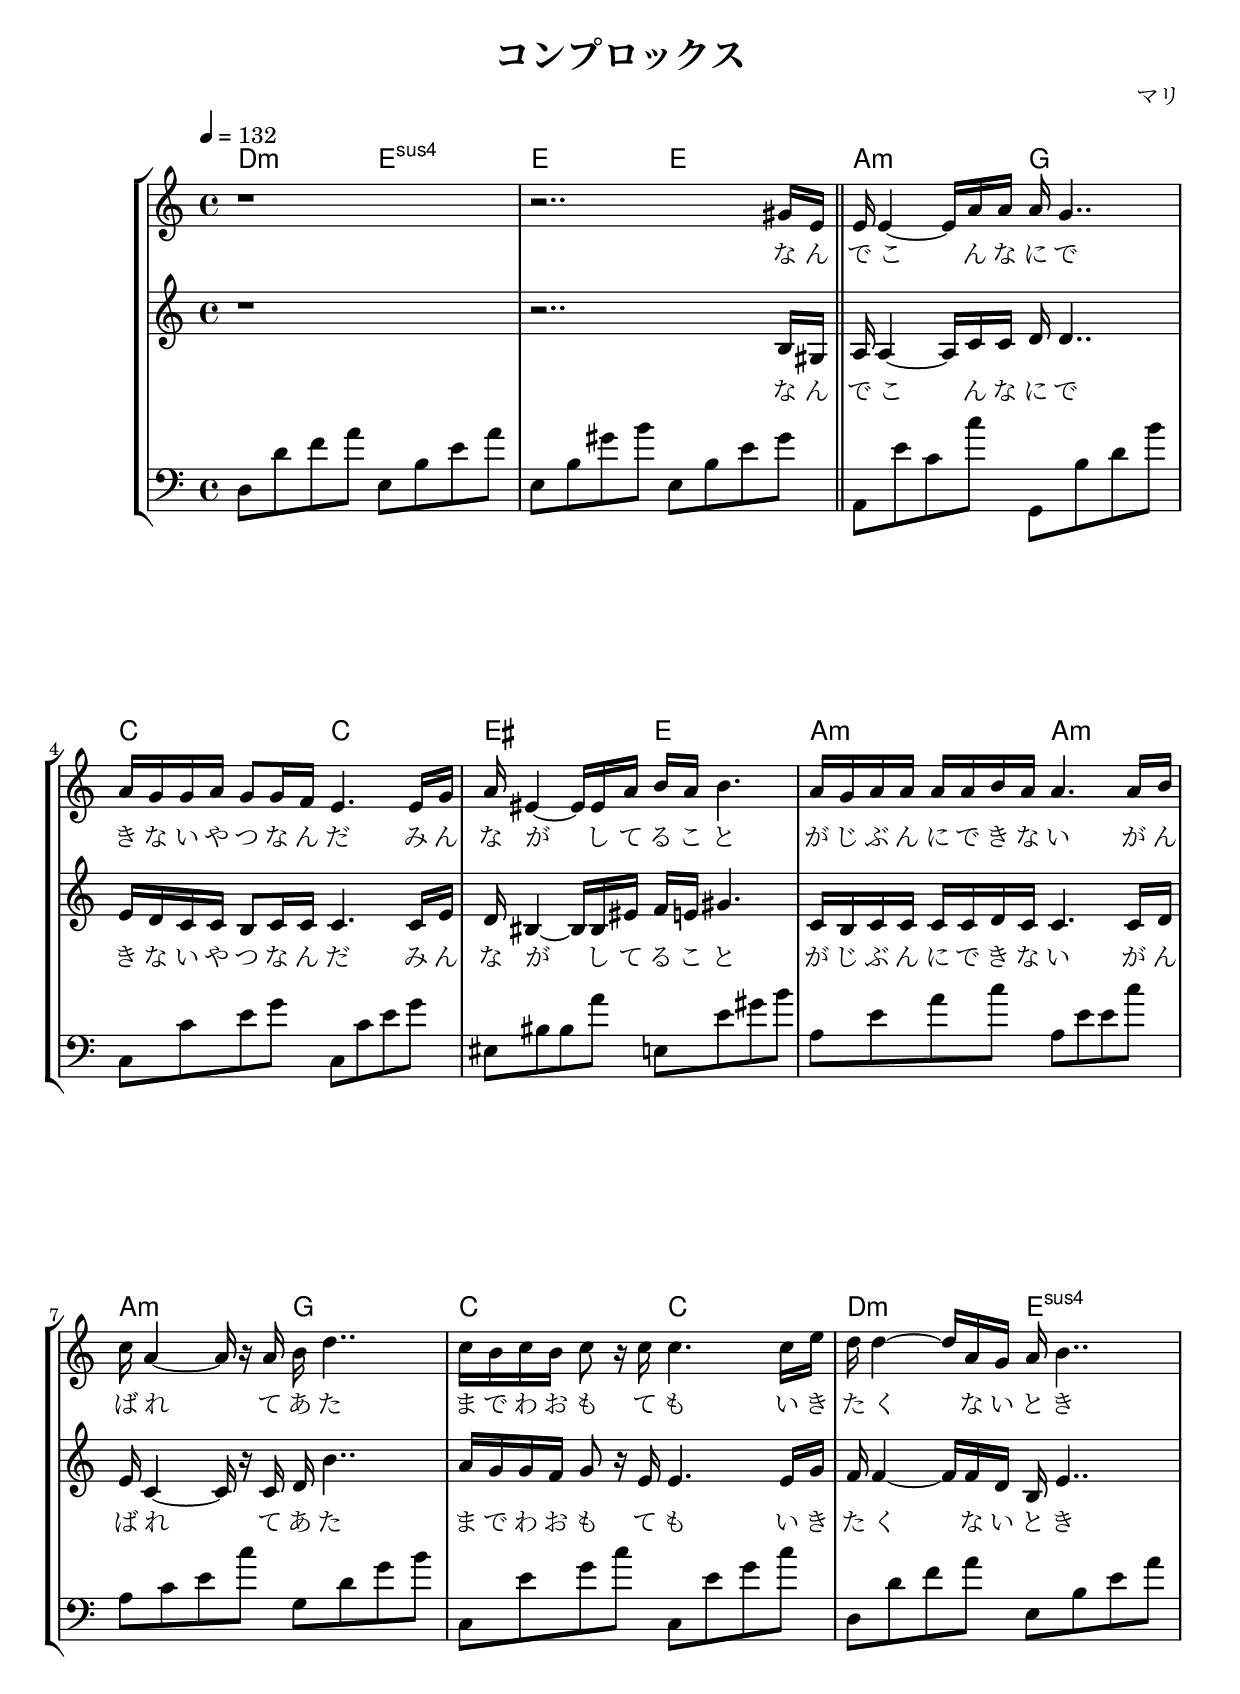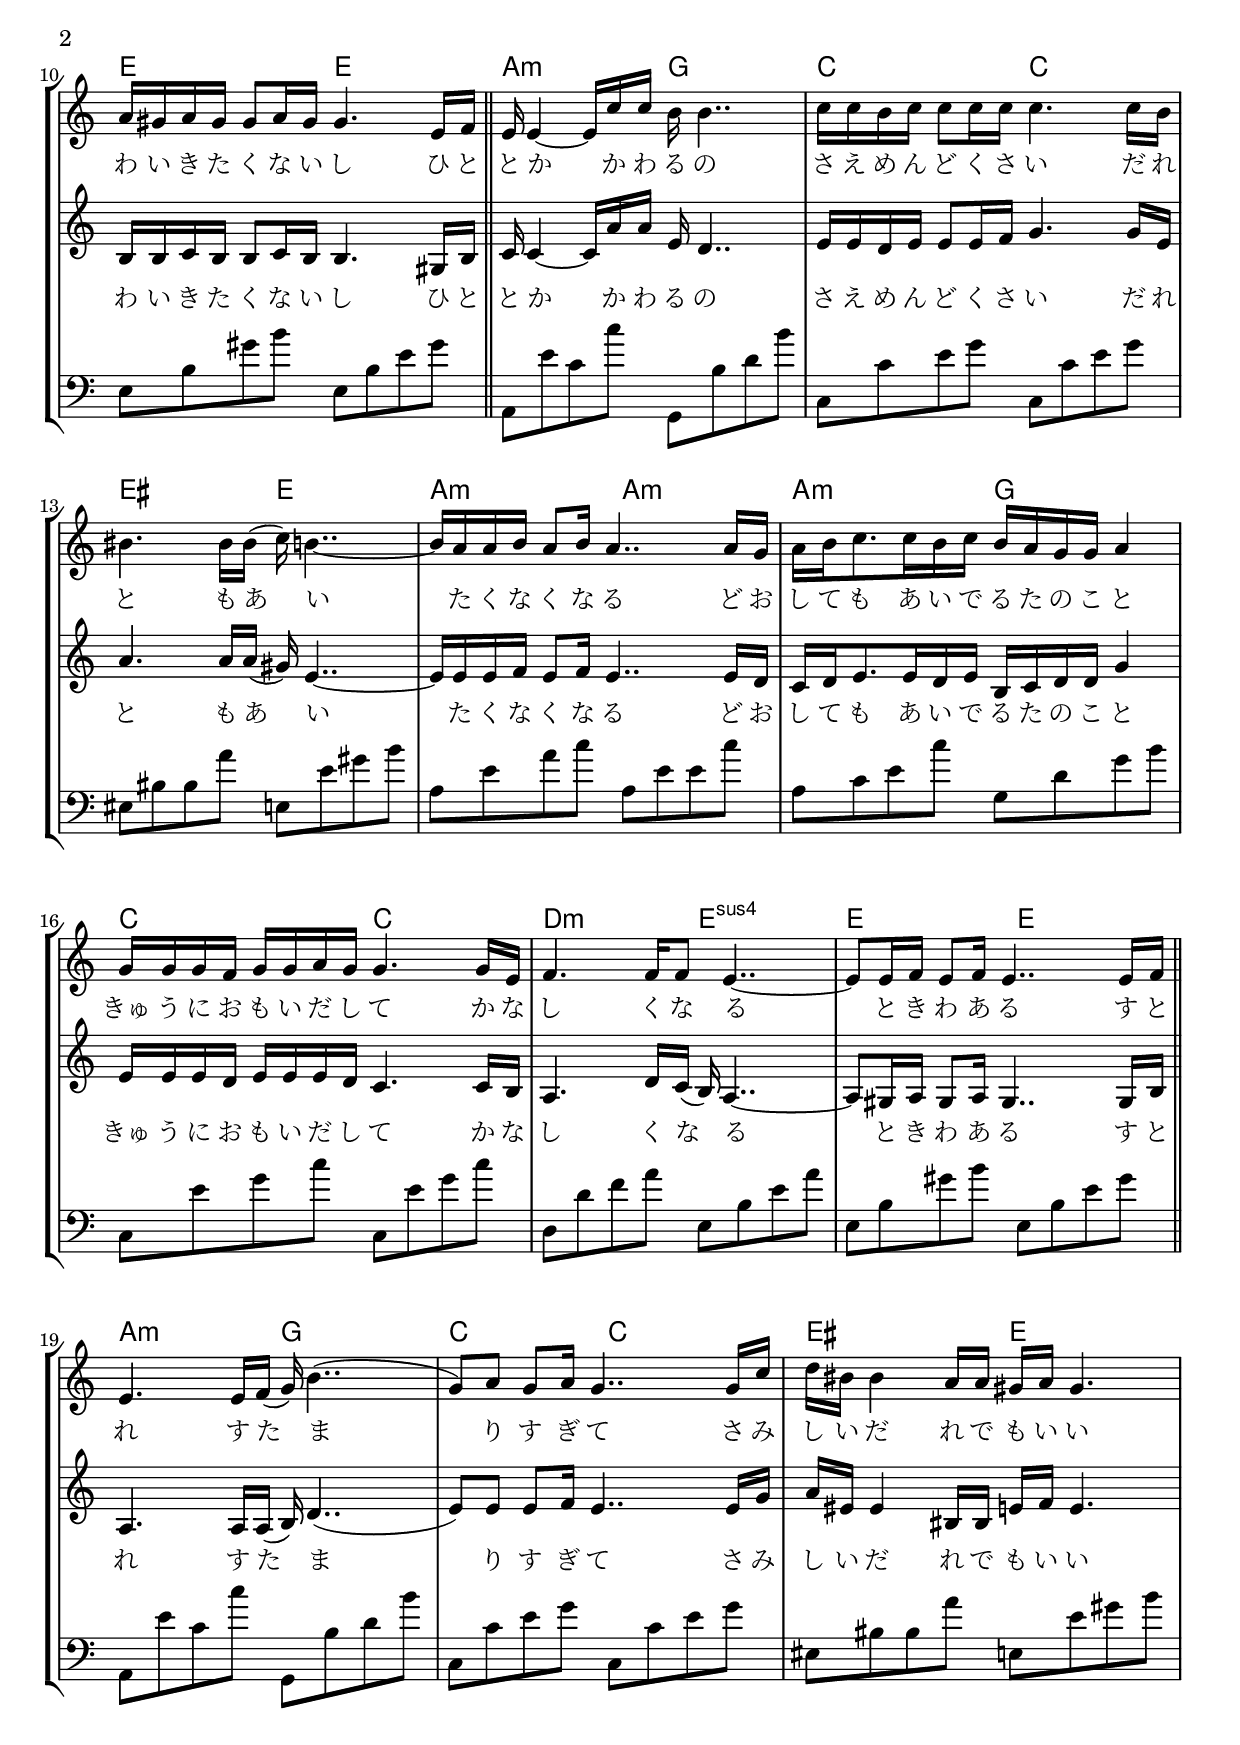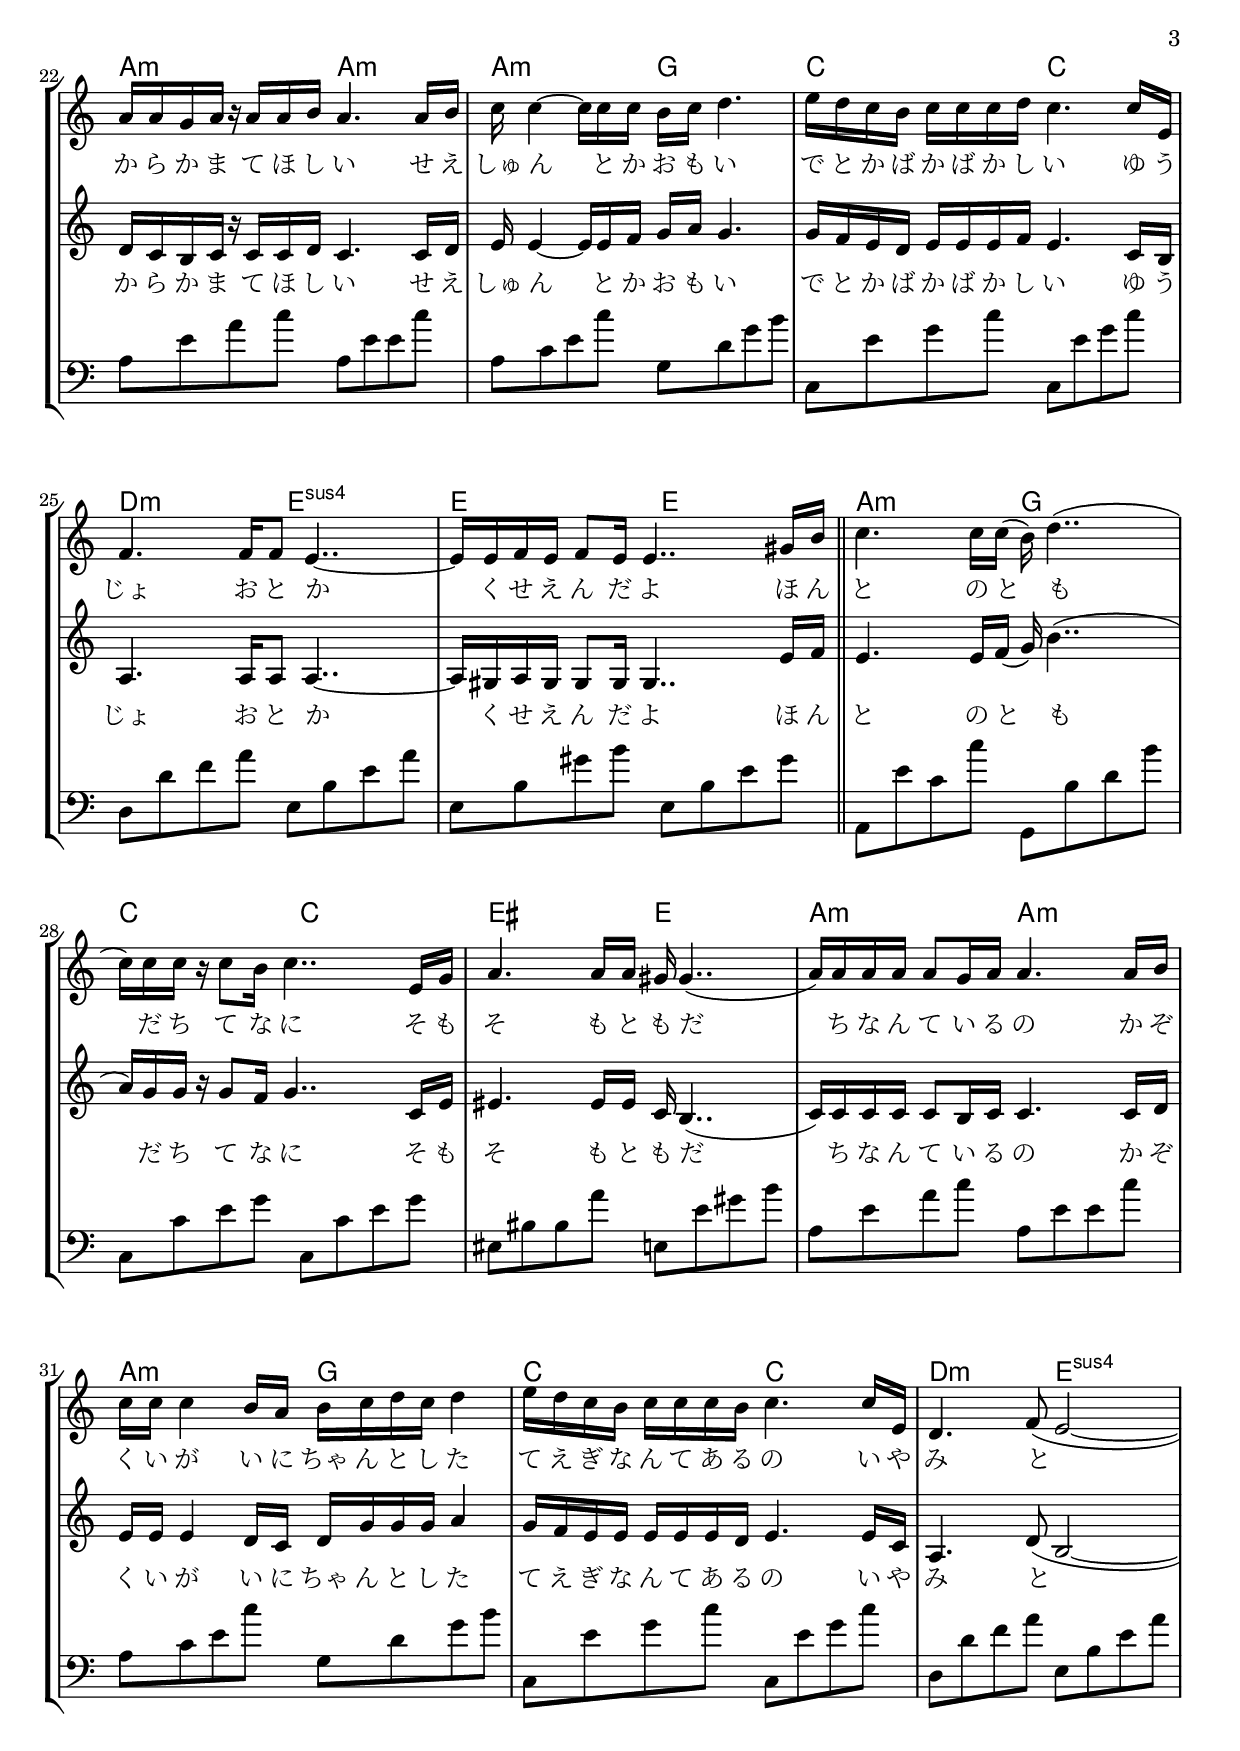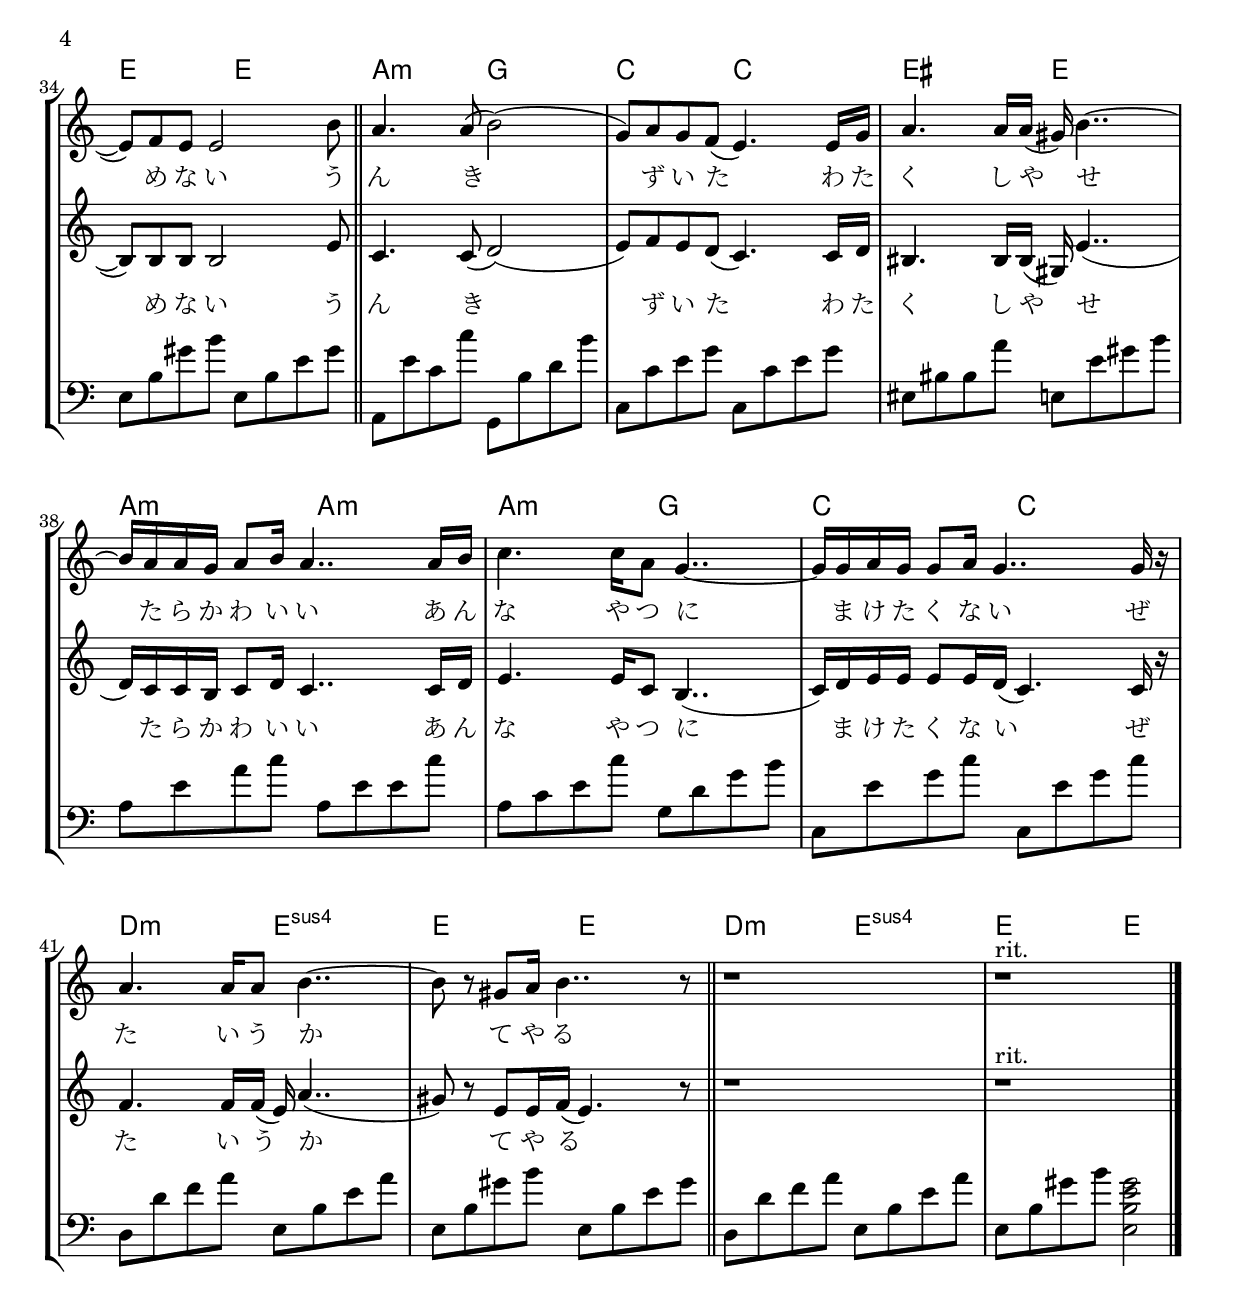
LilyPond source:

\version "2.12.1"

\header {
	title = \markup {コンプロックス}
	composer = \markup \center-column {マリ}
}

harmony = \chordmode {
	d2:m e:sus4 e e 

	a:m g c c eis e a:m a:m a:m g c c d:m e:sus4 e e 

	a:m g c c eis e a:m a:m a:m g c c d:m e:sus4 e e 

	a:m g c c eis e a:m a:m a:m g c c d:m e:sus4 e e 

	a:m g c c eis e a:m a:m a:m g c c d:m e:sus4 e e 

	a:m g c c eis e a:m a:m a:m g c c d:m e:sus4 e e 

	d:m e:sus4 e e 
}

melody = {
	\key c \major
	\tempo 4 = 132
	r1 | r2.. 
	\set Staff.midiInstrument = #"fss0.32"
	gis'16  e'16 
	e'16  e'4~e'16  a'16  a'16  a'16  g'4.. 
	a'16  g'16  g'16  a'16  g'8  g'16  f'16  e'4.  e'16  g'16 
	a'16  eis'4~eis'16  eis'16  a'16  b'16  a'16  b'4. 
	a'16  g'16  a'16  a'16  a'16  a'16  b'16  a'16  a'4.  a'16  b'16 
	c''16  a'4~a'16  r16  a'16  b'16  d''4.. 
	c''16  b'16  c''16  b'16  c''8  r16  c''16  c''4.  c''16  e''16 
	d''16  d''4~d''16  a'16  g'16  a'16  b'4.. 
	a'16  gis'16  a'16  gis'16  gis'8  a'16  gis'16  gis'4.  	\set Staff.midiInstrument = #"fss0.32"
	e'16  f'16 
	e'16  e'4~e'16  c''16  c''16  b'16  b'4.. 
	c''16  c''16  b'16  c''16  c''8  c''16  c''16  c''4.  c''16  b'16 
	bis'4.  bis'16  bis'16  (c''16)  b'4..~ 
	b'16  a'16  a'16  b'16  a'8  b'16  a'4..  a'16  g'16 
	a'16  b'16  c''8.  c''16  b'16  c''16  b'16  a'16  g'16  g'16  a'4 
	g'16  g'16  g'16  f'16  g'16  g'16  a'16  g'16  g'4.  g'16  e'16 
	f'4.  f'16  f'8  e'4..~ 
	e'8  e'16  f'16  e'8  f'16  e'4..  	\set Staff.midiInstrument = #"fss0.32"
	e'16  f'16 
	e'4.  e'16  f'16  (g'16)  b'4.. 
	(g'8)  a'8  g'8  a'16  g'4..  g'16  c''16 
	d''16  bis'16  bis'4  a'16  a'16  gis'16  a'16  gis'4. 
	a'16  a'16  g'16  a'16  r16  a'16  a'16  b'16  a'4.  a'16  b'16 
	c''16  c''4~c''16  c''16  c''16  b'16  c''16  d''4. 
	e''16  d''16  c''16  b'16  c''16  c''16  c''16  d''16  c''4.  c''16  e'16 
	f'4.  f'16  f'8  e'4..~ 
	e'16  e'16  f'16  e'16  f'8  e'16  e'4..  	\set Staff.midiInstrument = #"fss0.32"
	gis'16  b'16 
	c''4.  c''16  c''16  (b'16)  d''4.. 
	(c''16)  c''16  c''16  r16  c''8  b'16  c''4..  e'16  g'16 
	a'4.  a'16  a'16  gis'16  gis'4.. 
	(a'16)  a'16  a'16  a'16  a'8  g'16  a'16  a'4.  a'16  b'16 
	c''16  c''16  c''4  b'16  a'16  b'16  c''16  d''16  c''16  d''4 
	e''16  d''16  c''16  b'16  c''16  c''16  c''16  b'16  c''4.  c''16  e'16 
	d'4.  f'8  (e'2~ 
	e'8)  f'8  e'8  e'2  	\set Staff.midiInstrument = #"fss0.32"
	b'8 
	a'4.  a'8  (b'2) 
	(g'8)  a'8  g'8  f'8  (e'4.)  e'16  g'16 
	a'4.  a'16  a'16  (gis'16)  b'4..~ 
	b'16  a'16  a'16  g'16  a'8  b'16  a'4..  a'16  b'16 
	c''4.  c''16  a'8  g'4..~ 
	g'16  g'16  a'16  g'16  g'8  a'16  g'4..  g'16  r16 
	a'4.  a'16  a'8  b'4..~ 
	b'8  r8  gis'8  a'16  b'4..  	r8 	r1 | r1^"rit." \bar "|."
}

words = \lyricmode {
	
	な  ん  で  こ  ん  な  に  で  き  な  い  や  つ  な  ん  だ  み  ん  な  が  し  て  る  こ  と  が  じ  ぶ  ん  に  で  き  な  い  が  ん  ば  れ  て  あ  た  ま  で  わ  お  も  て  も  い  き  た  く  な  い  と  き  わ  い  き  た  く  な  い  し  
	ひ  と  と  か  か  わ  る  の  さ  え  め  ん  ど  く  さ  い  だ  れ  と  も  あ  い  た  く  な  く  な  る  ど  お  し  て  も  あ  い  で  る  た  の  こ  と  きゅ  う  に  お  も  い  だ  し  て  か  な  し  く  な  る  と  き  わ  あ  る  
	す  と  れ  す  た  ま  り  す  ぎ  て  さ  み  し  い  だ  れ  で  も  い  い  か  ら  か  ま  て  ほ  し  い  せ  え  しゅ  ん  と  か  お  も  い  で  と  か  ば  か  ば  か  し  い  ゆ  う  じょ  お  と  か  く  せ  え  ん  だ  よ  
	ほ  ん  と  の  と  も  だ  ち  て  な  に  そ  も  そ  も  と  も  だ  ち  な  ん  て  い  る  の  か  ぞ  く  い  が  い  に  ちゃ  ん  と  し  た  て  え  ぎ  な  ん  て  あ  る  の  い  や  み  と  め  な  い  
	う  ん  き  ず  い  た  わ  た  く  し  や  せ  た  ら  か  わ  い  い  あ  ん  な  や  つ  に  ま  け  た  く  な  い  ぜ  た  い  う  か  て  や  る  
	
}

secondmelody = {
	\key c \major
	\tempo 4 = 132
	r1 | r2.. 
	\set Staff.midiInstrument = #"fss0.32"
	b16  gis16 
	a16  a4~a16  c'16  c'16  d'16  d'4.. 
	e'16  d'16  c'16  c'16  b8  c'16  c'16  c'4.  c'16  e'16 
	d'16  bis4~bis16  bis16  eis'16  f'16  e'16  gis'4. 
	c'16  b16  c'16  c'16  c'16  c'16  d'16  c'16  c'4.  c'16  d'16 
	e'16  c'4~c'16  r16  c'16  d'16  b'4.. 
	a'16  g'16  g'16  f'16  g'8  r16  e'16  e'4.  e'16  g'16 
	f'16  f'4~f'16  f'16  d'16  b16  e'4.. 
	b16  b16  c'16  b16  b8  c'16  b16  b4.  	\set Staff.midiInstrument = #"fss0.32"
	gis16  b16 
	c'16  c'4~c'16  a'16  a'16  e'16  d'4.. 
	e'16  e'16  d'16  e'16  e'8  e'16  f'16  g'4.  g'16  e'16 
	a'4.  a'16  a'16  (gis'16)  e'4..~ 
	e'16  e'16  e'16  f'16  e'8  f'16  e'4..  e'16  d'16 
	c'16  d'16  e'8.  e'16  d'16  e'16  b16  c'16  d'16  d'16  g'4 
	e'16  e'16  e'16  d'16  e'16  e'16  e'16  d'16  c'4.  c'16  b16 
	a4.  d'16  c'16  (b16)  a4..~ 
	a8  gis16  a16  gis8  a16  gis4..  	\set Staff.midiInstrument = #"fss0.32"
	gis16  b16 
	a4.  a16  a16  (b16)  d'4.. 
	(e'8)  e'8  e'8  f'16  e'4..  e'16  g'16 
	a'16  eis'16  eis'4  bis16  bis16  e'16  f'16  e'4. 
	d'16  c'16  b16  c'16  r16  c'16  c'16  d'16  c'4.  c'16  d'16 
	e'16  e'4~e'16  e'16  f'16  g'16  a'16  g'4. 
	g'16  f'16  e'16  d'16  e'16  e'16  e'16  f'16  e'4.  c'16  b16 
	a4.  a16  a8  a4..~ 
	a16  gis16  a16  gis16  gis8  gis16  gis4..  	\set Staff.midiInstrument = #"fss0.32"
	e'16  f'16 
	e'4.  e'16  f'16  (g'16)  b'4.. 
	(a'16)  g'16  g'16  r16  g'8  f'16  g'4..  c'16  e'16 
	eis'4.  eis'16  eis'16  c'16  b4.. 
	(c'16)  c'16  c'16  c'16  c'8  b16  c'16  c'4.  c'16  d'16 
	e'16  e'16  e'4  d'16  c'16  d'16  g'16  g'16  g'16  a'4 
	g'16  f'16  e'16  e'16  e'16  e'16  e'16  d'16  e'4.  e'16  c'16 
	a4.  d'8  (b2~ 
	b8)  b8  b8  b2  	\set Staff.midiInstrument = #"fss0.32"
	e'8 
	c'4.  c'8  (d'2) 
	(e'8)  f'8  e'8  d'8  (c'4.)  c'16  d'16 
	bis4.  bis16  bis16  (gis16)  e'4.. 
	(d'16)  c'16  c'16  b16  c'8  d'16  c'4..  c'16  d'16 
	e'4.  e'16  c'8  b4.. 
	(c'16)  d'16  e'16  e'16  e'8  e'16  d'16  (c'4.)  c'16  r16 
	f'4.  f'16  f'16  (e'16)  a'4.. 
	(gis'8)  r8  e'8  e'16  f'16  (e'4.)  	r8 	r1 | r1^"rit." \bar "|."
}

secondwords = \lyricmode {
	
	な  ん  で  こ  ん  な  に  で  き  な  い  や  つ  な  ん  だ  み  ん  な  が  し  て  る  こ  と  が  じ  ぶ  ん  に  で  き  な  い  が  ん  ば  れ  て  あ  た  ま  で  わ  お  も  て  も  い  き  た  く  な  い  と  き  わ  い  き  た  く  な  い  し  
	ひ  と  と  か  か  わ  る  の  さ  え  め  ん  ど  く  さ  い  だ  れ  と  も  あ  い  た  く  な  く  な  る  ど  お  し  て  も  あ  い  で  る  た  の  こ  と  きゅ  う  に  お  も  い  だ  し  て  か  な  し  く  な  る  と  き  わ  あ  る  
	す  と  れ  す  た  ま  り  す  ぎ  て  さ  み  し  い  だ  れ  で  も  い  い  か  ら  か  ま  て  ほ  し  い  せ  え  しゅ  ん  と  か  お  も  い  で  と  か  ば  か  ば  か  し  い  ゆ  う  じょ  お  と  か  く  せ  え  ん  だ  よ  
	ほ  ん  と  の  と  も  だ  ち  て  な  に  そ  も  そ  も  と  も  だ  ち  な  ん  て  い  る  の  か  ぞ  く  い  が  い  に  ちゃ  ん  と  し  た  て  え  ぎ  な  ん  て  あ  る  の  い  や  み  と  め  な  い  
	う  ん  き  ず  い  た  わ  た  く  し  や  せ  た  ら  か  わ  い  い  あ  ん  な  や  つ  に  ま  け  た  く  な  い  ぜ  た  い  う  か  て  や  る  
	
}

tempochange = {
	\tempo 4 = 132
	r1 | r1 \bar "||"
	\tempo 4 = 132
	r1 | r1 | r1 | r1 | r1 | r1 | r1 | r1 \bar "||"
	\tempo 4 = 132
	r1 | r1 | r1 | r1 | r1 | r1 | r1 | r1 \bar "||"
	\tempo 4 = 132
	r1 | r1 | r1 | r1 | r1 | r1 | r1 | r1 \bar "||"
	\tempo 4 = 132
	r1 | r1 | r1 | r1 | r1 | r1 | r1 | r1 \bar "||"
	\tempo 4 = 132
	r1 | r1 | r1 | r1 | r1 | r1 | r1 | r1 \bar "||"
	\tempo 4 = 132
	r1 | \tempo 4 = 99 r2 \tempo 4 = 88 r2 \bar "|."
}

mainacc = {
	\clef bass
	\set Staff.midiInstrument = #"Koto"
	\key c \major
	\tempo 4 = 132
	d8 d'8 f'8 a'8
	e8 b8 e'8 a'8
	e8 b8 gis'8 b'8
	e8 b8 e'8 gis'8
	\bar "||"

	\set Staff.midiInstrument = #"Koto"
	a,8 e'8 c'8 c''8
	g,8 b8 d'8 b'8
	c8 c'8 e'8 g'8
	c8 c'8 e'8 g'8
	eis8 bis8 bis8 a'8
	e8 e'8 gis'8 b'8
	a8 e'8 a'8 c''8
	a8 e'8 e'8 c''8
	a8 c'8 e'8 c''8
	g8 d'8 g'8 b'8
	c8 e'8 g'8 c''8
	c8 e'8 g'8 c''8
	d8 d'8 f'8 a'8
	e8 b8 e'8 a'8
	e8 b8 gis'8 b'8
	e8 b8 e'8 gis'8
	\bar "||"

	\set Staff.midiInstrument = #"Koto"
	a,8 e'8 c'8 c''8
	g,8 b8 d'8 b'8
	c8 c'8 e'8 g'8
	c8 c'8 e'8 g'8
	eis8 bis8 bis8 a'8
	e8 e'8 gis'8 b'8
	a8 e'8 a'8 c''8
	a8 e'8 e'8 c''8
	a8 c'8 e'8 c''8
	g8 d'8 g'8 b'8
	c8 e'8 g'8 c''8
	c8 e'8 g'8 c''8
	d8 d'8 f'8 a'8
	e8 b8 e'8 a'8
	e8 b8 gis'8 b'8
	e8 b8 e'8 gis'8
	\bar "||"

	\set Staff.midiInstrument = #"Koto"
	a,8 e'8 c'8 c''8
	g,8 b8 d'8 b'8
	c8 c'8 e'8 g'8
	c8 c'8 e'8 g'8
	eis8 bis8 bis8 a'8
	e8 e'8 gis'8 b'8
	a8 e'8 a'8 c''8
	a8 e'8 e'8 c''8
	a8 c'8 e'8 c''8
	g8 d'8 g'8 b'8
	c8 e'8 g'8 c''8
	c8 e'8 g'8 c''8
	d8 d'8 f'8 a'8
	e8 b8 e'8 a'8
	e8 b8 gis'8 b'8
	e8 b8 e'8 gis'8
	\bar "||"

	\set Staff.midiInstrument = #"Koto"
	a,8 e'8 c'8 c''8
	g,8 b8 d'8 b'8
	c8 c'8 e'8 g'8
	c8 c'8 e'8 g'8
	eis8 bis8 bis8 a'8
	e8 e'8 gis'8 b'8
	a8 e'8 a'8 c''8
	a8 e'8 e'8 c''8
	a8 c'8 e'8 c''8
	g8 d'8 g'8 b'8
	c8 e'8 g'8 c''8
	c8 e'8 g'8 c''8
	d8 d'8 f'8 a'8
	e8 b8 e'8 a'8
	e8 b8 gis'8 b'8
	e8 b8 e'8 gis'8
	\bar "||"

	\set Staff.midiInstrument = #"Koto"
	a,8 e'8 c'8 c''8
	g,8 b8 d'8 b'8
	c8 c'8 e'8 g'8
	c8 c'8 e'8 g'8
	eis8 bis8 bis8 a'8
	e8 e'8 gis'8 b'8
	a8 e'8 a'8 c''8
	a8 e'8 e'8 c''8
	a8 c'8 e'8 c''8
	g8 d'8 g'8 b'8
	c8 e'8 g'8 c''8
	c8 e'8 g'8 c''8
	d8 d'8 f'8 a'8
	e8 b8 e'8 a'8
	e8 b8 gis'8 b'8
	e8 b8 e'8 gis'8
	\bar "||"

	\set Staff.midiInstrument = #"Koto"
	d8 d'8 f'8 a'8
	e8 b8 e'8 a'8
	e8 b8 gis'8 b'8
	<e b e' gis'>2
	\bar "|."
}

subacc = {
	\clef bass
	\set Staff.midiInstrument = #"FX 4 (atmosphere)"
	\key c \major
	\tempo 4 = 132
	r8 d8 <d' f' a'>4
	e64~ <e~ b~> <e~ b~ e'~> <e b e' a'>~ <e b e' a'>4..
	r8 e8 <b gis' b'>4
	e64~ <e~ b~> <e~ b~ e'~> <e b e' gis'>~ <e b e' gis'>4..
	\bar "||"

	\set Staff.midiInstrument = #"FX 4 (atmosphere)"
	r8 a,8 <e' c' c''>4
	g,64~ <g,~ b~> <g,~ b~ d'~> <g, b d' b'>~ <g, b d' b'>4..
	r8 c8 <c' e' g'>4
	c64~ <c~ c'~> <c~ c'~ e'~> <c c' e' g'>~ <c c' e' g'>4..
	r8 eis8 <bis bis a'>4
	e64~ <e~ e'~> <e~ e'~ gis'~> <e e' gis' b'>~ <e e' gis' b'>4..
	r8 a8 <e' a' c''>4
	a64~ <a~ e'~> <a~ e'~ e'~> <a e' e' c''>~ <a e' e' c''>4..
	r8 a8 <c' e' c''>4
	g64~ <g~ d'~> <g~ d'~ g'~> <g d' g' b'>~ <g d' g' b'>4..
	r8 c8 <e' g' c''>4
	c64~ <c~ e'~> <c~ e'~ g'~> <c e' g' c''>~ <c e' g' c''>4..
	r8 d8 <d' f' a'>4
	e64~ <e~ b~> <e~ b~ e'~> <e b e' a'>~ <e b e' a'>4..
	r8 e8 <b gis' b'>4
	e64~ <e~ b~> <e~ b~ e'~> <e b e' gis'>~ <e b e' gis'>4..
	\bar "||"

	\set Staff.midiInstrument = #"FX 4 (atmosphere)"
	r8 a,8 <e' c' c''>4
	g,64~ <g,~ b~> <g,~ b~ d'~> <g, b d' b'>~ <g, b d' b'>4..
	r8 c8 <c' e' g'>4
	c64~ <c~ c'~> <c~ c'~ e'~> <c c' e' g'>~ <c c' e' g'>4..
	r8 eis8 <bis bis a'>4
	e64~ <e~ e'~> <e~ e'~ gis'~> <e e' gis' b'>~ <e e' gis' b'>4..
	r8 a8 <e' a' c''>4
	a64~ <a~ e'~> <a~ e'~ e'~> <a e' e' c''>~ <a e' e' c''>4..
	r8 a8 <c' e' c''>4
	g64~ <g~ d'~> <g~ d'~ g'~> <g d' g' b'>~ <g d' g' b'>4..
	r8 c8 <e' g' c''>4
	c64~ <c~ e'~> <c~ e'~ g'~> <c e' g' c''>~ <c e' g' c''>4..
	r8 d8 <d' f' a'>4
	e64~ <e~ b~> <e~ b~ e'~> <e b e' a'>~ <e b e' a'>4..
	r8 e8 <b gis' b'>4
	e64~ <e~ b~> <e~ b~ e'~> <e b e' gis'>~ <e b e' gis'>4..
	\bar "||"

	\set Staff.midiInstrument = #"FX 4 (atmosphere)"
	r8 a,8 <e' c' c''>4
	g,64~ <g,~ b~> <g,~ b~ d'~> <g, b d' b'>~ <g, b d' b'>4..
	r8 c8 <c' e' g'>4
	c64~ <c~ c'~> <c~ c'~ e'~> <c c' e' g'>~ <c c' e' g'>4..
	r8 eis8 <bis bis a'>4
	e64~ <e~ e'~> <e~ e'~ gis'~> <e e' gis' b'>~ <e e' gis' b'>4..
	r8 a8 <e' a' c''>4
	a64~ <a~ e'~> <a~ e'~ e'~> <a e' e' c''>~ <a e' e' c''>4..
	r8 a8 <c' e' c''>4
	g64~ <g~ d'~> <g~ d'~ g'~> <g d' g' b'>~ <g d' g' b'>4..
	r8 c8 <e' g' c''>4
	c64~ <c~ e'~> <c~ e'~ g'~> <c e' g' c''>~ <c e' g' c''>4..
	r8 d8 <d' f' a'>4
	e64~ <e~ b~> <e~ b~ e'~> <e b e' a'>~ <e b e' a'>4..
	r8 e8 <b gis' b'>4
	e64~ <e~ b~> <e~ b~ e'~> <e b e' gis'>~ <e b e' gis'>4..
	\bar "||"

	\set Staff.midiInstrument = #"FX 4 (atmosphere)"
	r8 a,8 <e' c' c''>4
	g,64~ <g,~ b~> <g,~ b~ d'~> <g, b d' b'>~ <g, b d' b'>4..
	r8 c8 <c' e' g'>4
	c64~ <c~ c'~> <c~ c'~ e'~> <c c' e' g'>~ <c c' e' g'>4..
	r8 eis8 <bis bis a'>4
	e64~ <e~ e'~> <e~ e'~ gis'~> <e e' gis' b'>~ <e e' gis' b'>4..
	r8 a8 <e' a' c''>4
	a64~ <a~ e'~> <a~ e'~ e'~> <a e' e' c''>~ <a e' e' c''>4..
	r8 a8 <c' e' c''>4
	g64~ <g~ d'~> <g~ d'~ g'~> <g d' g' b'>~ <g d' g' b'>4..
	r8 c8 <e' g' c''>4
	c64~ <c~ e'~> <c~ e'~ g'~> <c e' g' c''>~ <c e' g' c''>4..
	r8 d8 <d' f' a'>4
	e64~ <e~ b~> <e~ b~ e'~> <e b e' a'>~ <e b e' a'>4..
	r8 e8 <b gis' b'>4
	e64~ <e~ b~> <e~ b~ e'~> <e b e' gis'>~ <e b e' gis'>4..
	\bar "||"

	\set Staff.midiInstrument = #"FX 4 (atmosphere)"
	r8 a,8 <e' c' c''>4
	g,64~ <g,~ b~> <g,~ b~ d'~> <g, b d' b'>~ <g, b d' b'>4..
	r8 c8 <c' e' g'>4
	c64~ <c~ c'~> <c~ c'~ e'~> <c c' e' g'>~ <c c' e' g'>4..
	r8 eis8 <bis bis a'>4
	e64~ <e~ e'~> <e~ e'~ gis'~> <e e' gis' b'>~ <e e' gis' b'>4..
	r8 a8 <e' a' c''>4
	a64~ <a~ e'~> <a~ e'~ e'~> <a e' e' c''>~ <a e' e' c''>4..
	r8 a8 <c' e' c''>4
	g64~ <g~ d'~> <g~ d'~ g'~> <g d' g' b'>~ <g d' g' b'>4..
	r8 c8 <e' g' c''>4
	c64~ <c~ e'~> <c~ e'~ g'~> <c e' g' c''>~ <c e' g' c''>4..
	r8 d8 <d' f' a'>4
	e64~ <e~ b~> <e~ b~ e'~> <e b e' a'>~ <e b e' a'>4..
	r8 e8 <b gis' b'>4
	e64~ <e~ b~> <e~ b~ e'~> <e b e' gis'>~ <e b e' gis'>4..
	\bar "||"

	\set Staff.midiInstrument = #"FX 4 (atmosphere)"
	r8 d8 <d' f' a'>4
	e64~ <e~ b~> <e~ b~ e'~> <e b e' a'>~ <e b e' a'>4..
	r8 e8 <b gis' b'>4
	e64~ <e~ b~> <e~ b~ e'~> <e b e' gis'>~ <e b e' gis'>4..
	\bar "|."
}

percA = {
	\drummode {
	r8 cymr16 cymr16 cymr8 cymr16 cymr16 cymr8 cymr16 cymr16 cymr8 cymr8  |cymr8 cymr16 cymr16 cymr8 cymr16 cymr16 cymr8 cymr16 cymr16 cymr8 cymr8  \bar "||"
	r8 cymr16 cymr16 cymr8 cymr16 cymr16 cymr8 cymr16 cymr16 cymr8 cymr8  |cymr8 cymr16 cymr16 cymr8 cymr16 cymr16 cymr8 cymr16 cymr16 cymr8 cymr8  |cymr8 cymr16 cymr16 cymr8 cymr16 cymr16 cymr8 cymr16 cymr16 cymr8 cymr16 cymr16  |cymr8 cymr16 cymr16 cymr8 cymr16 cymr16 cymr8 cymr16 cymr16 cymr8 cymr8  |r8 cymr16 cymr16 cymr8 cymr16 cymr16 cymr8 cymr16 cymr16 cymr8 cymr8  |cymr8 cymr16 cymr16 cymr8 cymr16 cymr16 cymr8 cymr16 cymr16 cymr8 cymr8  |cymr8 cymr16 cymr16 cymr8 cymr16 cymr16 cymr8 cymr16 cymr16 cymr8 cymr16 cymr16  |cymr8 cymr16 cymr16 cymr8 cymr16 cymr16 cymr8 cymr16 cymr16 cymr8 cymr8  \bar "||"
	r8 cymr16 cymr16 cymr8 cymr16 cymr16 cymr8 cymr16 cymr16 cymr8 cymr8  |cymr8 cymr16 cymr16 cymr8 cymr16 cymr16 cymr8 cymr16 cymr16 cymr8 cymr8  |cymr8 cymr16 cymr16 cymr8 cymr16 cymr16 cymr8 cymr16 cymr16 cymr8 cymr16 cymr16  |cymr8 cymr16 cymr16 cymr8 cymr16 cymr16 cymr8 cymr16 cymr16 cymr8 cymr8  |r8 cymr16 cymr16 cymr8 cymr16 cymr16 cymr8 cymr16 cymr16 cymr8 cymr8  |cymr8 cymr16 cymr16 cymr8 cymr16 cymr16 cymr8 cymr16 cymr16 cymr8 cymr8  |cymr8 cymr16 cymr16 cymr8 cymr16 cymr16 cymr8 cymr16 cymr16 cymr8 cymr16 cymr16  |cymr8 cymr16 cymr16 cymr8 cymr16 cymr16 cymr8 cymr16 cymr16 cymr8 cymr8  \bar "||"
	r8 cymr16 cymr16 cymr8 cymr16 cymr16 cymr8 cymr16 cymr16 cymr8 cymr8  |cymr8 cymr16 cymr16 cymr8 cymr16 cymr16 cymr8 cymr16 cymr16 cymr8 cymr8  |cymr8 cymr16 cymr16 cymr8 cymr16 cymr16 cymr8 cymr16 cymr16 cymr8 cymr16 cymr16  |cymr8 cymr16 cymr16 cymr8 cymr16 cymr16 cymr8 cymr16 cymr16 cymr8 cymr8  |r8 cymr16 cymr16 cymr8 cymr16 cymr16 cymr8 cymr16 cymr16 cymr8 cymr8  |cymr8 cymr16 cymr16 cymr8 cymr16 cymr16 cymr8 cymr16 cymr16 cymr8 cymr8  |cymr8 cymr16 cymr16 cymr8 cymr16 cymr16 cymr8 cymr16 cymr16 cymr8 cymr16 cymr16  |cymr8 cymr16 cymr16 cymr8 cymr16 cymr16 cymr8 cymr16 cymr16 cymr8 cymr8  \bar "||"
	r8 cymr16 cymr16 cymr8 cymr16 cymr16 cymr8 cymr16 cymr16 cymr8 cymr8  |cymr8 cymr16 cymr16 cymr8 cymr16 cymr16 cymr8 cymr16 cymr16 cymr8 cymr8  |cymr8 cymr16 cymr16 cymr8 cymr16 cymr16 cymr8 cymr16 cymr16 cymr8 cymr16 cymr16  |cymr8 cymr16 cymr16 cymr8 cymr16 cymr16 cymr8 cymr16 cymr16 cymr8 cymr8  |r8 cymr16 cymr16 cymr8 cymr16 cymr16 cymr8 cymr16 cymr16 cymr8 cymr8  |cymr8 cymr16 cymr16 cymr8 cymr16 cymr16 cymr8 cymr16 cymr16 cymr8 cymr8  |cymr8 cymr16 cymr16 cymr8 cymr16 cymr16 cymr8 cymr16 cymr16 cymr8 cymr16 cymr16  |cymr8 cymr16 cymr16 cymr8 cymr16 cymr16 cymr8 cymr16 cymr16 cymr8 cymr8  \bar "||"
	r8 cymr16 cymr16 cymr8 cymr16 cymr16 cymr8 cymr16 cymr16 cymr8 cymr8  |cymr8 cymr16 cymr16 cymr8 cymr16 cymr16 cymr8 cymr16 cymr16 cymr8 cymr8  |cymr8 cymr16 cymr16 cymr8 cymr16 cymr16 cymr8 cymr16 cymr16 cymr8 cymr16 cymr16  |cymr8 cymr16 cymr16 cymr8 cymr16 cymr16 cymr8 cymr16 cymr16 cymr8 cymr8  |r8 cymr16 cymr16 cymr8 cymr16 cymr16 cymr8 cymr16 cymr16 cymr8 cymr8  |cymr8 cymr16 cymr16 cymr8 cymr16 cymr16 cymr8 cymr16 cymr16 cymr8 cymr8  |cymr8 cymr16 cymr16 cymr8 cymr16 cymr16 cymr8 cymr16 cymr16 cymr8 cymr16 cymr16  |cymr8 cymr16 cymr16 cymr8 cymr16 cymr16 cymr8 cymr16 cymr16 cymr8 cymr8  \bar "||"
	r8 cymr16 cymr16 cymr8 cymr16 cymr16 cymr8 cymr16 cymr16 cymr8 cymr8  |cymr8 cymr16 cymr16 cymr8 cymr16 cymr16 cymr8 cymr16 cymr16 cymr8 cymr8  \bar "|."
	}
}

percB = {
	\drummode {
	r4 sn2 sn4  |r4 sn2 sn8 sn16 sn16  \bar "||"
	r4 sn2 sn4  |r4 sn8 sn4. sn4  |r4 sn2 sn4  |r4 sn8 sn4. sn4  |r4 sn2 sn4  |r4 sn8 sn4. sn4  |r4 sn2 sn4  |r4 sn2 sn8 sn16 sn16  \bar "||"
	r4 sn2 sn4  |r4 sn8 sn4. sn4  |r4 sn2 sn4  |r4 sn8 sn4. sn4  |r4 sn2 sn4  |r4 sn8 sn4. sn4  |r4 sn2 sn4  |r4 sn2 sn8 sn16 sn16  \bar "||"
	r4 sn2 sn4  |r4 sn8 sn4. sn4  |r4 sn2 sn4  |r4 sn8 sn4. sn4  |r4 sn2 sn4  |r4 sn8 sn4. sn4  |r4 sn2 sn4  |r4 sn2 sn8 sn16 sn16  \bar "||"
	r4 sn2 sn4  |r4 sn8 sn4. sn4  |r4 sn2 sn4  |r4 sn8 sn4. sn4  |r4 sn2 sn4  |r4 sn8 sn4. sn4  |r4 sn2 sn4  |r4 sn2 sn8 sn16 sn16  \bar "||"
	r4 sn2 sn4  |r4 sn8 sn4. sn4  |r4 sn2 sn4  |r4 sn8 sn4. sn4  |r4 sn2 sn4  |r4 sn8 sn4. sn4  |r4 sn2 sn4  |r4 sn2 sn8 sn16 sn16  \bar "||"
	r4 sn2 sn4  |r4 sn2 sn8 sn16 sn16  \bar "|."
	}
}

percC = {
	\drummode {
	bd8. bd16 bd8. bd16 bd8. bd16 bd8. bd16  |bd8. bd16 bd8. bd16 bd8. bd16 bd8. bd16  \bar "||"
	bd8. bd16 bd8. bd16 bd8. bd16 bd8. bd16  |bd8. bd16 bd8. bd16 bd8. bd16 bd4  |bd8. bd16 bd8. bd16 bd8. bd16 bd8. bd16  |bd8. bd16 bd8. bd16 bd8. bd16 bd4  |bd8. bd16 bd8. bd16 bd8. bd16 bd8. bd16  |bd8. bd16 bd8. bd16 bd8. bd16 bd4  |bd8. bd16 bd8. bd16 bd8. bd16 bd8. bd16  |bd8. bd16 bd8. bd16 bd8. bd16 bd8. bd16  \bar "||"
	bd8. bd16 bd8. bd16 bd8. bd16 bd8. bd16  |bd8. bd16 bd8. bd16 bd8. bd16 bd4  |bd8. bd16 bd8. bd16 bd8. bd16 bd8. bd16  |bd8. bd16 bd8. bd16 bd8. bd16 bd4  |bd8. bd16 bd8. bd16 bd8. bd16 bd8. bd16  |bd8. bd16 bd8. bd16 bd8. bd16 bd4  |bd8. bd16 bd8. bd16 bd8. bd16 bd8. bd16  |bd8. bd16 bd8. bd16 bd8. bd16 bd8. bd16  \bar "||"
	bd8. bd16 bd8. bd16 bd8. bd16 bd8. bd16  |bd8. bd16 bd8. bd16 bd8. bd16 bd4  |bd8. bd16 bd8. bd16 bd8. bd16 bd8. bd16  |bd8. bd16 bd8. bd16 bd8. bd16 bd4  |bd8. bd16 bd8. bd16 bd8. bd16 bd8. bd16  |bd8. bd16 bd8. bd16 bd8. bd16 bd4  |bd8. bd16 bd8. bd16 bd8. bd16 bd8. bd16  |bd8. bd16 bd8. bd16 bd8. bd16 bd8. bd16  \bar "||"
	bd8. bd16 bd8. bd16 bd8. bd16 bd8. bd16  |bd8. bd16 bd8. bd16 bd8. bd16 bd4  |bd8. bd16 bd8. bd16 bd8. bd16 bd8. bd16  |bd8. bd16 bd8. bd16 bd8. bd16 bd4  |bd8. bd16 bd8. bd16 bd8. bd16 bd8. bd16  |bd8. bd16 bd8. bd16 bd8. bd16 bd4  |bd8. bd16 bd8. bd16 bd8. bd16 bd8. bd16  |bd8. bd16 bd8. bd16 bd8. bd16 bd8. bd16  \bar "||"
	bd8. bd16 bd8. bd16 bd8. bd16 bd8. bd16  |bd8. bd16 bd8. bd16 bd8. bd16 bd4  |bd8. bd16 bd8. bd16 bd8. bd16 bd8. bd16  |bd8. bd16 bd8. bd16 bd8. bd16 bd4  |bd8. bd16 bd8. bd16 bd8. bd16 bd8. bd16  |bd8. bd16 bd8. bd16 bd8. bd16 bd4  |bd8. bd16 bd8. bd16 bd8. bd16 bd8. bd16  |bd8. bd16 bd8. bd16 bd8. bd16 bd8. bd16  \bar "||"
	bd8. bd16 bd8. bd16 bd8. bd16 bd8. bd16  |bd8. bd16 bd8. bd16 bd8. bd16 bd8. bd16  \bar "|."
	}
}

percD = {
	\drummode {
	r1  |r4. tommh2 r8  \bar "||"
	r1  |r2 r16 tommh4. r16  |r1  |r2 r16 tommh4. r16  |r1  |r2 r16 tommh4. r16  |r1  |r4. tommh2 r8  \bar "||"
	r1  |r2 r16 tommh4. r16  |r1  |r2 r16 tommh4. r16  |r1  |r2 r16 tommh4. r16  |r1  |r4. tommh2 r8  \bar "||"
	r1  |r2 r16 tommh4. r16  |r1  |r2 r16 tommh4. r16  |r1  |r2 r16 tommh4. r16  |r1  |r4. tommh2 r8  \bar "||"
	r1  |r2 r16 tommh4. r16  |r1  |r2 r16 tommh4. r16  |r1  |r2 r16 tommh4. r16  |r1  |r4. tommh2 r8  \bar "||"
	r1  |r2 r16 tommh4. r16  |r1  |r2 r16 tommh4. r16  |r1  |r2 r16 tommh4. r16  |r1  |r4. tommh2 r8  \bar "||"
	r1  |r4. tommh2 r8  \bar "|."
	}
}

percE = {
	\drummode {
	r1  |r2 r16 toml4. r16  \bar "||"
	r1  |r2. r8 toml8  |r1  |r2. r8 toml8  |r1  |r2. r8 toml8  |r1  |r2 r16 toml4. r16  \bar "||"
	r1  |r2. r8 toml8  |r1  |r2. r8 toml8  |r1  |r2. r8 toml8  |r1  |r2 r16 toml4. r16  \bar "||"
	r1  |r2. r8 toml8  |r1  |r2. r8 toml8  |r1  |r2. r8 toml8  |r1  |r2 r16 toml4. r16  \bar "||"
	r1  |r2. r8 toml8  |r1  |r2. r8 toml8  |r1  |r2. r8 toml8  |r1  |r2 r16 toml4. r16  \bar "||"
	r1  |r2. r8 toml8  |r1  |r2. r8 toml8  |r1  |r2. r8 toml8  |r1  |r2 r16 toml4. r16  \bar "||"
	r1  |r2 r16 toml4. r16  \bar "|."
	}
}

percF = {
	\drummode {
	cymc1  |r1 \bar "||"
	cymc1  |r1 |r1 |r1 |cymc1  |r1 |r1 |r1 \bar "||"
	cymc1  |r1 |r1 |r1 |cymc1  |r1 |r1 |r1 \bar "||"
	cymc1  |r1 |r1 |r1 |cymc1  |r1 |r1 |r1 \bar "||"
	cymc1  |r1 |r1 |r1 |cymc1  |r1 |r1 |r1 \bar "||"
	cymc1  |r1 |r1 |r1 |cymc1  |r1 |r1 |r1 \bar "||"
	cymc1  |r1 \bar "|."
	}
}

\score {
	<<
		\new StaffGroup <<
			\new ChordNames {\harmony}
			\new Voice = "melody" {\melody}
			\new Lyrics \lyricsto "melody" \words
			\new Voice = "secondmelody" {\secondmelody}
			\new Lyrics \lyricsto "secondmelody" \secondwords
			\new Staff = "mainacc" {\mainacc}
		>>
	>>
	\layout { }
}
